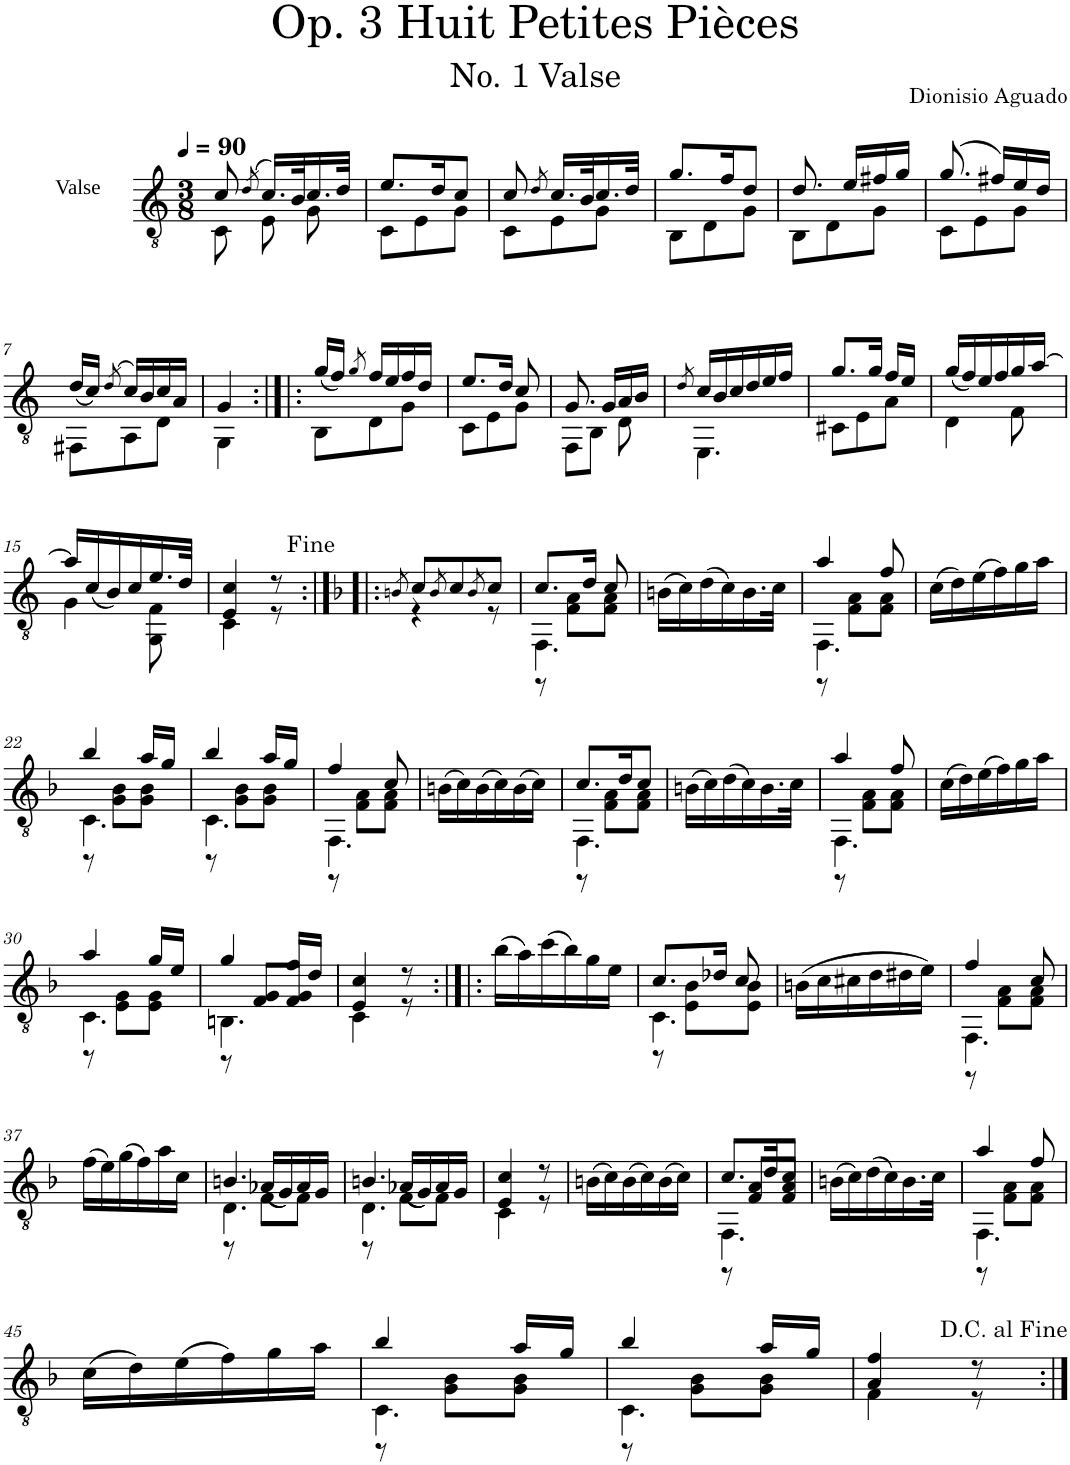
**kern
*part1
*staff1
*I"Classical Guitar
*I'Guit.
*clefGv2
*k[]
*C:
*M3/8
*MM90
=1
*^
8c/	8C\
(8qd/	.
16.c/LL)	8E\
32B/K	.
16.c/	8G\
32d/JJk	.
=2	=2
8.e/L	8C\L
.	8E\
16d/K	.
8c/J	8G\J
=3	=3
8c/	8C\L
8qd/	.
16.c/LL	8E\
32B/K	.
16.c/	8G\J
32d/JJk	.
=4	=4
8.g/L	8BB\L
.	8D\
16f/K	.
8d/J	8G\J
=5	=5
8.d/	8BB\L
.	8D\
16e/LL	.
16f#X/	8G\J
16g/JJ	.
=6	=6
(8.g/	8C\L
.	8E\
16f#X/LL)	.
16e/	8G\J
16d/JJ	.
!!LO:LB:g=z	!!
=7	=7
(<16d/LL	8FF#X\L
16c/JJ)	.
(8qd/	.
16c/LL)	8AA\
16B/	.
16c/	8D\J
16A/JJ	.
=8	=8
4G/	4GG\
=9:|!|:	=9:|!|:
(<16g/LL	8BB\L
16f/JJ)	.
8qg/	.
16f/LL	8D\
16e/	.
16f/	8G\J
16d/JJ	.
=10	=10
8.e/L	8C\L
.	8E\
16d/Jk	.
8c/	8G\J
=11	=11
8.G/	8FF\L
.	8BB\J
16G/LL	.
16A/	8D\
16B/JJ	.
=12	=12
8qd/	.
16c/LL	4.EE\
16B/	.
16c/	.
16d/	.
16e/	.
16f/JJ	.
=13	=13
8.g/L	8C#X\L
.	8E\
16g/Jk	.
16f/LL	8A\J
16e/JJ	.
=14	=14
(<16g/LL	4D\
16f/)	.
16e/	.
16f/	.
16g/	8F\
[16a/JJ	.
!!LO:LB:g=z	!!
=15	=15
16a/LL]	4G\
(<16c/	.
16B/)	.
16c/	.
16.e/	8GG\ 8F\
32d/JJk	.
=16	=16
4E/ 4c/	4C\
8r	8r
=17:|!|:	=17:|!|:
*k[b-]	*
*F:	*
8qBn/	.
8c/L	4r
8qB/	.
8c/	.
8qB/	.
8c/J	8r
=18	=18
*	*^
8.c/L	4.FF\	8r
.	.	8F\ 8A\L
16d/Jk	.	.
8c/	.	8F\ 8A\J
*v	*v	*v
=19
(16Bn\LL
16c\)
(16d\
16c\)
16.B\
32c\JJk
=20
*^
*	*^
4a/	4.FF\	8r
.	.	8F\ 8A\L
8f/	.	8F\ 8A\J
*v	*v	*v
=21
(16c\LL
16d\)
(16e\
16f\)
16g\
16a\JJ
!!LO:LB:g=z
=22
*^
*	*^
4b-/	4.C\	8r
.	.	8G\ 8B-\L
16a/LL	.	8G\ 8B-\J
16g/JJ	.	.
=23	=23	=23
4b-/	4.C\	8r
.	.	8G\ 8B-\L
16a/LL	.	8G\ 8B-\J
16g/JJ	.	.
=24	=24	=24
4f/	4.FF\	8r
.	.	8F\ 8A\L
8c/	.	8F\ 8A\J
*v	*v	*v
=25
(16Bn\LL
16c\)
(16B\
16c\)
(16B\
16c\JJ)
=26
*^
*	*^
8.c/L	4.FF\	8r
.	.	8F\ 8A\L
16d/K	.	.
8c/J	.	8F\ 8A\J
*v	*v	*v
=27
(16Bn\LL
16c\)
(16d\
16c\)
16.B\
32c\JJk
=28
*^
*	*^
4a/	4.FF\	8r
.	.	8F\ 8A\L
8f/	.	8F\ 8A\J
*v	*v	*v
=29
(16c\LL
16d\)
(16e\
16f\)
16g\
16a\JJ
!!LO:LB:g=z
=30
*^
*	*^
4a/	4.C\	8r
.	.	8E\ 8G\L
16g/LL	.	8E\ 8G\J
16e/JJ	.	.
=31	=31	=31
4g/	4.BBn\	8r
.	.	8F/ 8G/L
16f/LL	.	8F/ 8G/J
16d/JJ	.	.
*	*v	*v
=32	=32
4E/ 4c/	4C\
8r	8r
*v	*v
=33:|!|:
(16b-\LL
16a\)
(16cc\
16b-\)
16g\
16e\JJ
=34
*^
*	*^
8.c/L	4.C\	8r
.	.	8E\ 8B-\L
16d-X/Jk	.	.
8c/	.	8E\ 8B-\J
*v	*v	*v
=35
(16Bn\LL
16c\
16c#X\
16d\
16d#X\
16e\JJ)
=36
*^
*	*^
4f/	4.FF\	8r
.	.	8F\ 8A\L
8c/	.	8F\ 8A\J
*v	*v	*v
!!LO:LB:g=z
=37
(16f\LL
16e\)
(16g\
16f\)
16a\
16c\JJ
=38
*^
*	*^
*	*	*^
4.Bn/	4.D\	8ryy	8r
.	.	8F\L	((16A-X/LL
.	.	.	16G/))
.	.	8F\J	16A-/
.	.	.	16G/JJ
=39	=39	=39	=39
4.Bn/	4.D\	8ryy	8r
.	.	8F\L	(((16A-X/LL
.	.	.	16G/)))
.	.	8F\J	16A-/
.	.	.	16G/JJ
*	*v	*v	*v
=40	=40
4E/ 4c/	4C\
8r	8r
*v	*v
=41
(16Bn\LL
16c\)
(16B\
16c\)
(16B\
16c\JJ)
=42
*^
*	*^
8.c/L	4.FF\	8r
.	.	8F/ 8A/L
16d/K	.	.
8c/J	.	8F/ 8A/J
*v	*v	*v
=43
(16Bn\LL
16c\)
(16d\
16c\)
16.B\
32c\JJk
=44
*^
*	*^
4a/	4.FF\	8r
.	.	8F\ 8A\L
8f/	.	8F\ 8A\J
*v	*v	*v
!!LO:LB:g=z
=45
(16c\LL
16d\)
(16e\
16f\)
16g\
16a\JJ
=46
*^
*	*^
4b-/	4.C\	8r
.	.	8G\ 8B-\L
16a/LL	.	8G\ 8B-\J
16g/JJ	.	.
=47	=47	=47
4b-/	4.C\	8r
.	.	8G\ 8B-\L
16a/LL	.	8G\ 8B-\J
16g/JJ	.	.
*	*v	*v
=48	=48
4A/ 4f/	4F\
8r	8r
*v	*v
=:|!
*-
